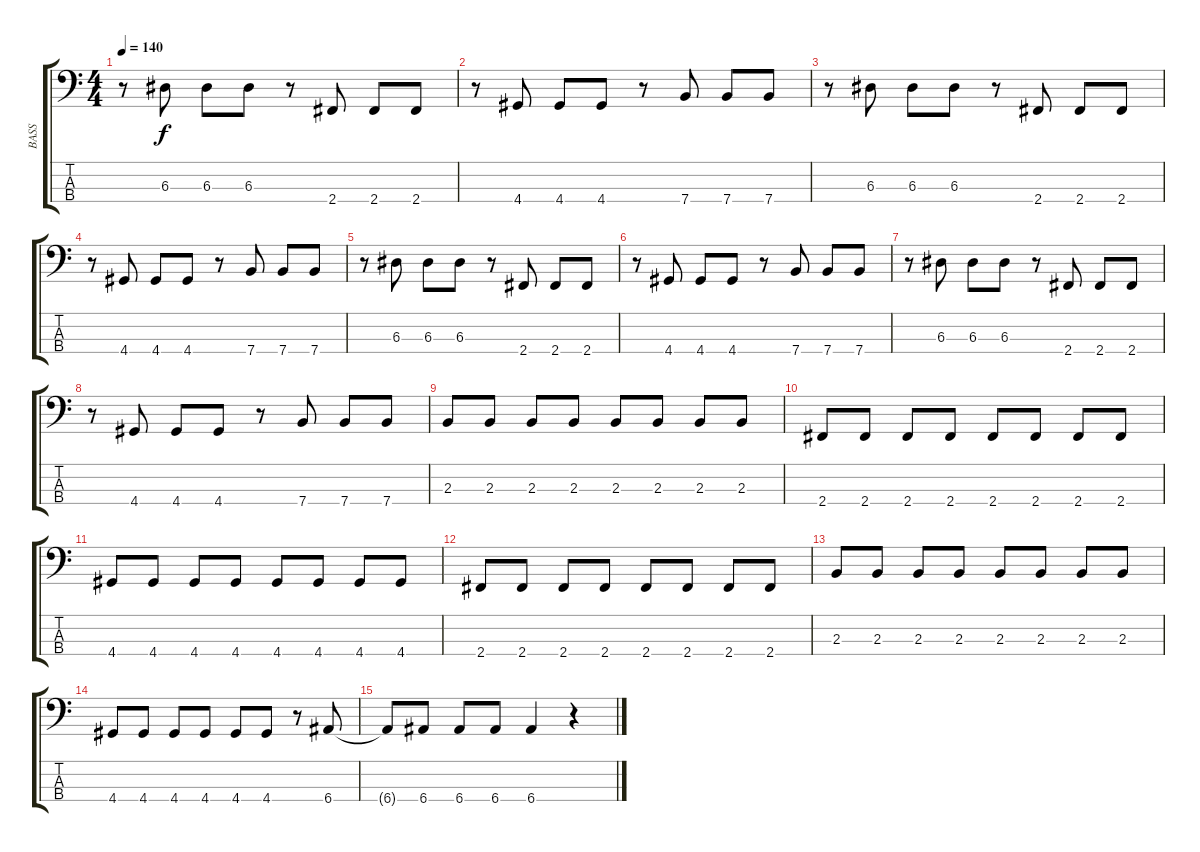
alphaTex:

\track ("BASS" "BASS") {instrument electricbasspick}
\staff {score tabs}
\tuning (G2 D2 A1 E1) {hide}
\ts (4 4)
\tempo 140
\clef f4
\ks c
r.8{dy f} 6.3.8 6.3.8 6.3.8 r.8 2.4.8 2.4.8 2.4.8 |
r.8 4.4.8 4.4.8 4.4.8 r.8 7.4.8 7.4.8 7.4.8 |
r.8 6.3.8 6.3.8 6.3.8 r.8 2.4.8 2.4.8 2.4.8 |
r.8 4.4.8 4.4.8 4.4.8 r.8 7.4.8 7.4.8 7.4.8 |
r.8 6.3.8 6.3.8 6.3.8 r.8 2.4.8 2.4.8 2.4.8 |
r.8 4.4.8 4.4.8 4.4.8 r.8 7.4.8 7.4.8 7.4.8 |
r.8 6.3.8 6.3.8 6.3.8 r.8 2.4.8 2.4.8 2.4.8 |
r.8 4.4.8 4.4.8 4.4.8 r.8 7.4.8 7.4.8 7.4.8 |
2.3.8 2.3.8 2.3.8 2.3.8 2.3.8 2.3.8 2.3.8 2.3.8 |
2.4.8 2.4.8 2.4.8 2.4.8 2.4.8 2.4.8 2.4.8 2.4.8 |
4.4.8 4.4.8 4.4.8 4.4.8 4.4.8 4.4.8 4.4.8 4.4.8 |
2.4.8 2.4.8 2.4.8 2.4.8 2.4.8 2.4.8 2.4.8 2.4.8 |
2.3.8 2.3.8 2.3.8 2.3.8 2.3.8 2.3.8 2.3.8 2.3.8 |
4.4.8 4.4.8 4.4.8 4.4.8 4.4.8 4.4.8 r.8 6.4.8 |
6.4{t}.8 6.4.8 6.4.8 6.4.8 6.4.4 r.4
